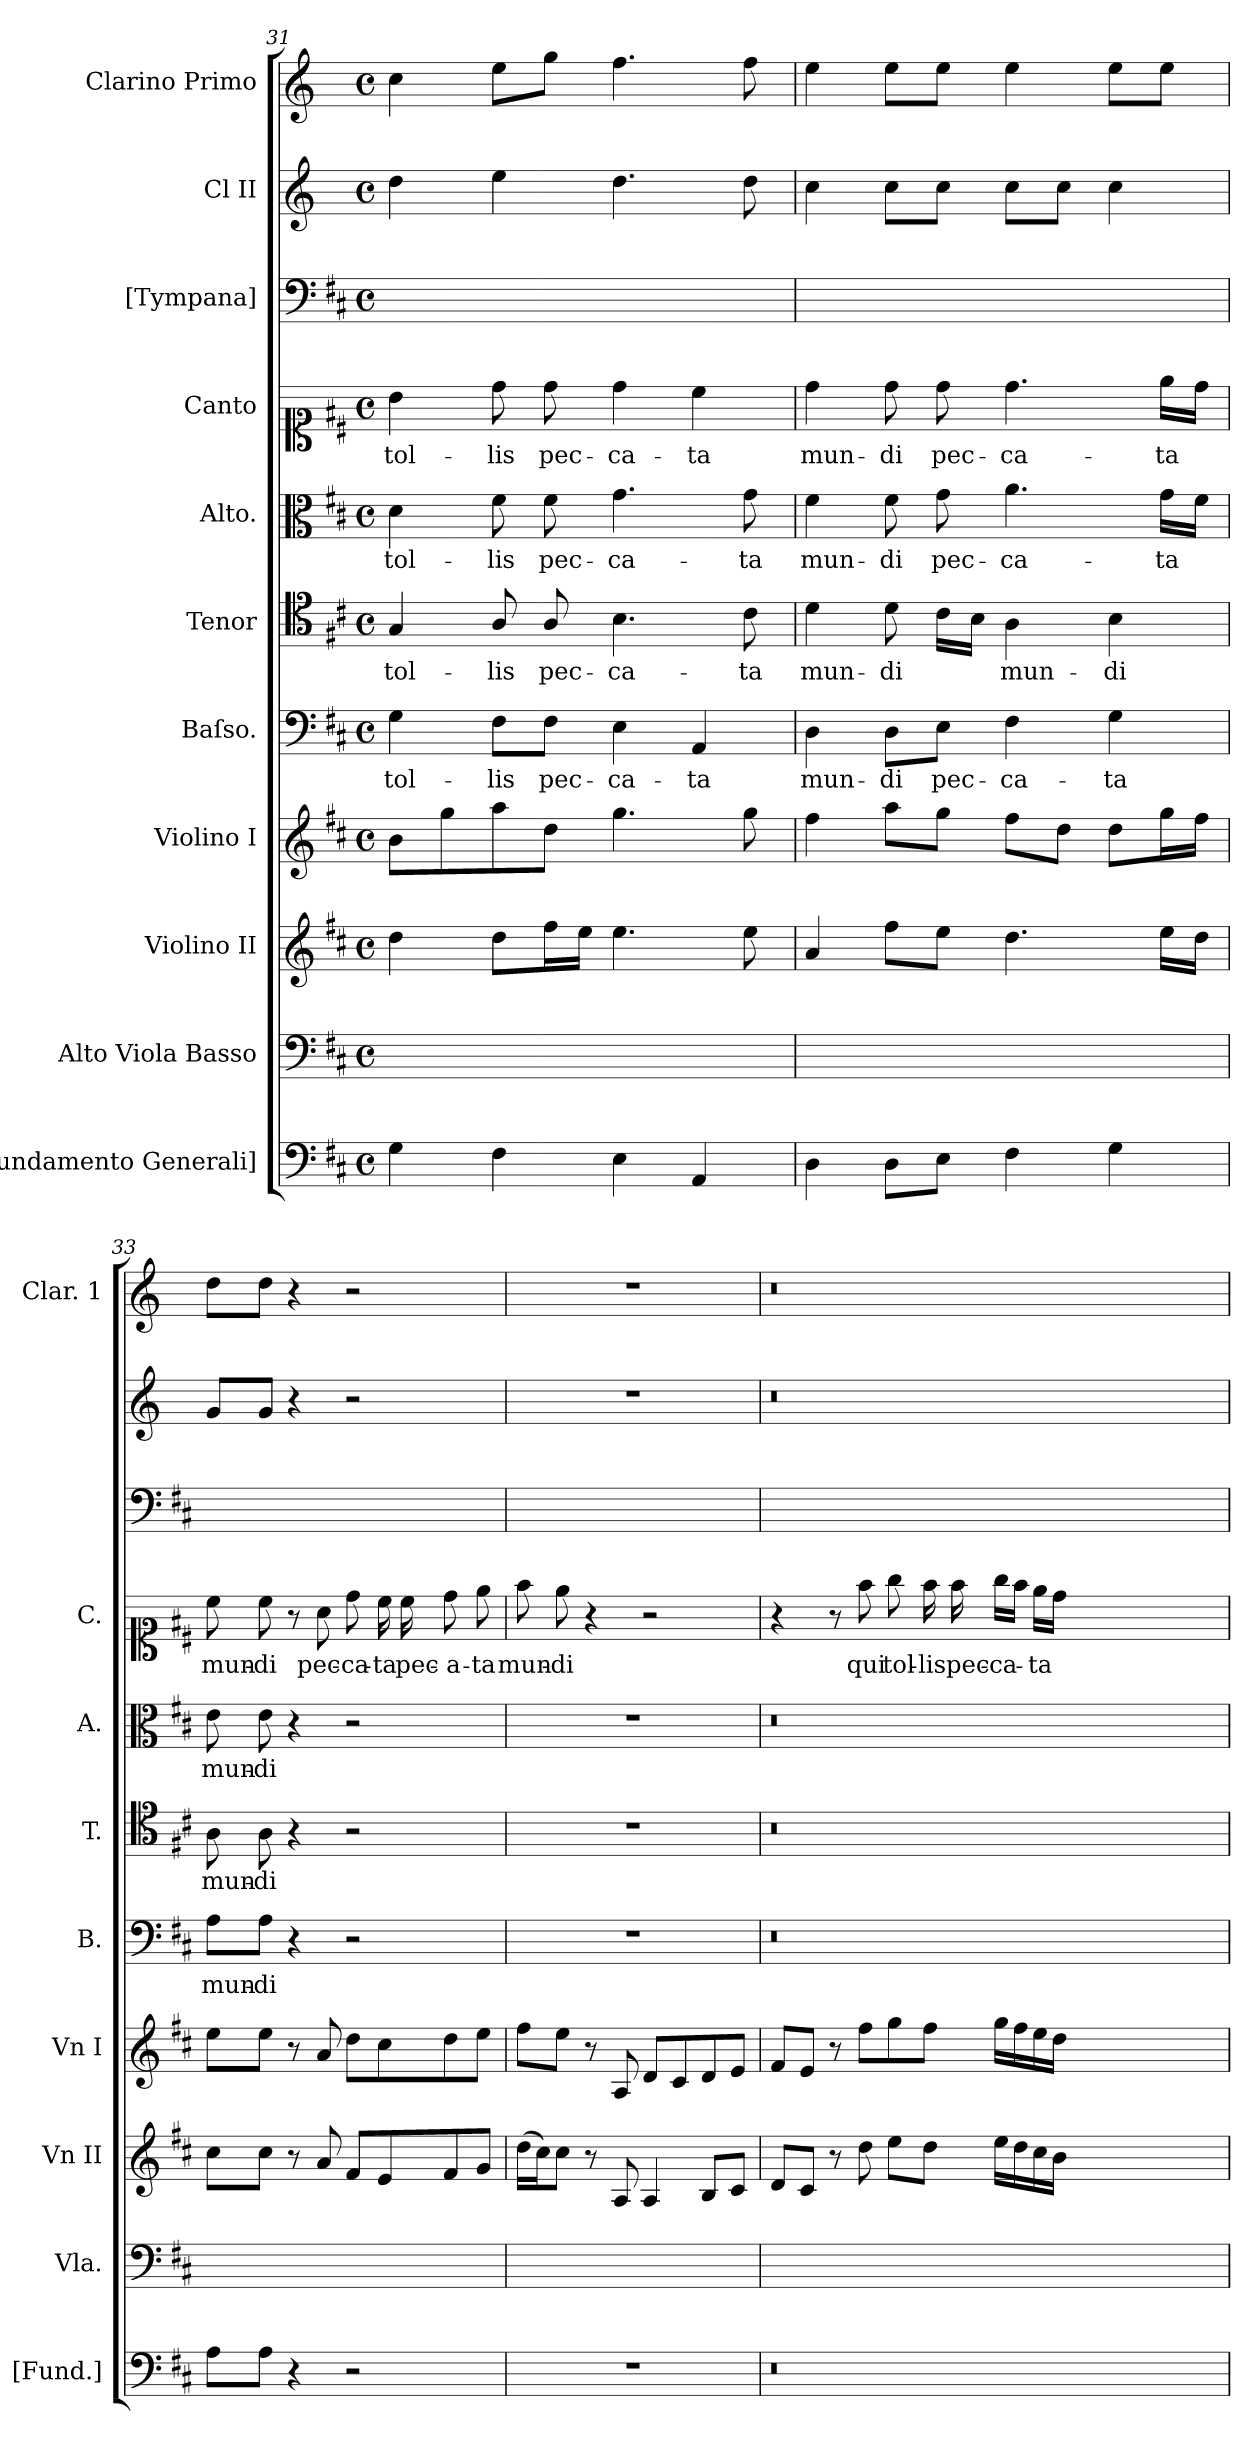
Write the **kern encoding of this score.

**kern	**kern	**kern	**kern	**dynam	**kern	**text	**kern	**text	**kern	**text	**kern	**text	**kern	**kern	**kern
*part11	*part10	*part9	*part8	*part8	*part7	*part7	*part6	*part6	*part5	*part5	*part4	*part4	*part3	*part2	*part1
*staff11	*staff10	*staff9	*staff8	*staff8	*staff7	*staff7	*staff6	*staff6	*staff5	*staff5	*staff4	*staff4	*staff3	*staff2	*staff1
*I"[Fundamento Generali]	*I"Alto Viola Basso	*I"Violino II	*I"Violino I	*	*I"Baſso.	*	*I"Tenor	*	*I"Alto.	*	*I"Canto	*	*I"[Tympana]	*I"Cl II	*I"Clarino Primo
*I'[Fund.]	*I'Vla.	*I'Vn II	*I'Vn I	*	*I'B.	*	*I'T.	*	*I'A.	*	*I'C.	*	*	*	*I'Clar. 1
*clefF4	*clefF4	*clefG2	*clefG2	*	*clefF4	*	*clefC4	*	*clefC3	*	*clefC1	*	*clefF4	*clefG2	*clefG2
*	*	*	*	*	*	*	*	*	*	*	*	*	*	*ITrd-1c-2	*ITrd-1c-2
*k[f#c#]	*k[f#c#]	*k[f#c#]	*k[f#c#]	*	*k[f#c#]	*	*k[f#c#]	*	*k[f#c#]	*	*k[f#c#]	*	*k[f#c#]	*k[f#c#]	*k[f#c#]
*M4/4	*M4/4	*M4/4	*M4/4	*	*M4/4	*	*M4/4	*	*M4/4	*	*M4/4	*	*M4/4	*M4/4	*M4/4
*met(c)	*met(c)	*met(c)	*met(c)	*	*met(c)	*	*met(c)	*	*met(c)	*	*met(c)	*	*met(c)	*met(c)	*met(c)
=31	=31	=31	=31	=31	=31	=31	=31	=31	=31	=31	=31	=31	=31	=31	=31
4G\	1ryy	4dd\	8b\L	.	4G\	tol-	4G/	tol-	4d\	tol-	4b\	tol-	1ryy	4ee\	4dd\
.	.	.	8gg\	.	.	.	.	.	.	.	.	.	.	.	.
4F#\	.	8dd\L	8aa\	.	8F#\L	-lis	8A/	-lis	8f#\	-lis	8dd\	-lis	.	4ff#\	8ff#\L
.	.	16ff#\L	8dd\J	.	8F#\J	pec-	8A/	pec-	8f#\	pec-	8dd\	pec-	.	.	8aa\J
.	.	16ee\JJ	.	.	.	.	.	.	.	.	.	.	.	.	.
4E\	.	4.ee\	4.gg\	.	4E\	-ca-	4.B\	-ca-	4.g\	-ca-	4dd\	-ca-	.	4.ee\	4.gg\
4AA/	.	.	.	.	4AA/	-ta	.	.	.	.	4cc#\	-ta	.	.	.
.	.	8ee\	8gg\	.	.	.	8c#\	-ta	8g\	-ta	.	.	.	8ee\	8gg\
=32	=32	=32	=32	=32	=32	=32	=32	=32	=32	=32	=32	=32	=32	=32	=32
4D\	1ryy	4a/	4ff#\	.	4D\	mun-	4d\	mun-	4f#\	mun-	4dd\	mun-	1ryy	4dd\	4ff#\
8D\L	.	8ff#\L	8aa\L	.	8D\L	-di	8d\	-di	8f#\	-di	8dd\	-di	.	8dd\L	8ff#\L
8E\J	.	8ee\J	8gg\J	.	8E\J	pec-	16c#\LL	.	8g\	pec-	8dd\	pec-	.	8dd\J	8ff#\J
.	.	.	.	.	.	.	16B\JJ	.	.	.	.	.	.	.	.
4F#\	.	4.dd\	8ff#\L	.	4F#\	-ca-	4A\	mun-	4.a\	-ca-	4.dd\	-ca-	.	8dd\L	4ff#\
.	.	.	8dd\J	.	.	.	.	.	.	.	.	.	.	8dd\J	.
4G\	.	.	8dd\L	.	4G\	-ta	4B\	-di	.	.	.	.	.	4dd\	8ff#\L
.	.	16ee\LL	16gg\L	.	.	.	.	.	16g\LL	-ta	16ee\LL	-ta	.	.	8ff#\J
.	.	16dd\JJ	16ff#\JJ	.	.	.	.	.	16f#\JJ	.	16dd\JJ	.	.	.	.
=33	=33	=33	=33	=33	=33	=33	=33	=33	=33	=33	=33	=33	=33	=33	=33
!	!	!	!	!	!	!	!	!LO:LY:i	!	!	!	!	!	!	!
8A\L	1ryy	8cc#\L	8ee\L	.	8A\L	mun-	8A\	mun-	8e\	mun-	8cc#\	mun-	1ryy	8a/L	8ee\L
!	!	!	!	!	!	!	!	!LO:LY:i	!	!	!	!	!	!	!
8A\J	.	8cc#\J	8ee\J	.	8A\J	-di	8A\	-di	8e\	-di	8cc#\	-di	.	8a/J	8ee\J
4r	.	8r	8r	.	4r	.	4r	.	4r	.	8r	.	.	4r	4r
!	!	!	!	!LO:DY:b	!	!	!	!	!	!	!	!	!	!	!
.	.	8a/	8a/	piano.	.	.	.	.	.	.	8a\	pec-	.	.	.
2r	.	8f#/L	8dd\L	.	2r	.	2r	.	2r	.	8dd\	-ca-	.	2r	2r
.	.	8e/	8cc#\	.	.	.	.	.	.	.	16cc#\	-ta	.	.	.
.	.	.	.	.	.	.	.	.	.	.	16cc#\	pec-	.	.	.
.	.	8f#/	8dd\	.	.	.	.	.	.	.	8dd\	-a-	.	.	.
.	.	8g/J	8ee\J	.	.	.	.	.	.	.	8ee\	-ta	.	.	.
=34	=34	=34	=34	=34	=34	=34	=34	=34	=34	=34	=34	=34	=34	=34	=34
1r	1ryy	(16dd\LL	8ff#\L	.	1r	.	1r	.	1r	.	8ff#\	mun-	1ryy	1r	1r
.	.	16cc#\J)	.	.	.	.	.	.	.	.	.	.	.	.	.
.	.	8cc#\J	8ee\J	.	.	.	.	.	.	.	8ee\	-di	.	.	.
.	.	8r	8r	.	.	.	.	.	.	.	4r	.	.	.	.
.	.	8A/	8A/	.	.	.	.	.	.	.	.	.	.	.	.
.	.	4A/	8d/L	.	.	.	.	.	.	.	2r	.	.	.	.
.	.	.	8c#/	.	.	.	.	.	.	.	.	.	.	.	.
.	.	8B/L	8d/	.	.	.	.	.	.	.	.	.	.	.	.
.	.	8c#/J	8e/J	.	.	.	.	.	.	.	.	.	.	.	.
=35	=35	=35	=35	=35	=35	=35	=35	=35	=35	=35	=35	=35	=35	=35	=35
0.r	1ryy	8d/L	8f#/L	.	0.r	.	0.r	.	0.r	.	4r	.	1ryy	0.r	0.r
.	.	8c#/J	8e/J	.	.	.	.	.	.	.	.	.	.	.	.
.	.	8r	8r	.	.	.	.	.	.	.	8r	.	.	.	.
.	.	8dd\	8ff#\L	.	.	.	.	.	.	.	8ff#\	qui	.	.	.
.	.	8ee\L	8gg\	.	.	.	.	.	.	.	8gg\	tol-	.	.	.
.	.	8dd\J	8ff#\J	.	.	.	.	.	.	.	16ff#\	-lis	.	.	.
.	.	.	.	.	.	.	.	.	.	.	16ff#\	pec-	.	.	.
.	.	16ee\LL	16gg\LL	.	.	.	.	.	.	.	16gg\LL	-ca-	.	.	.
.	.	16dd\	16ff#\	.	.	.	.	.	.	.	16ff#\JJ	.	.	.	.
.	.	16cc#\	16ee\	.	.	.	.	.	.	.	16ee\LL	-ta	.	.	.
.	.	16b\JJ	16dd\JJ	.	.	.	.	.	.	.	16dd\JJ	.	.	.	.
.	0ryy	0ryy	0ryy	.	.	.	.	.	.	.	0ryy	.	0ryy	.	.
=	=	=	=	=	=	=	=	=	=	=	=	=	=	=	=
*-	*-	*-	*-	*-	*-	*-	*-	*-	*-	*-	*-	*-	*-	*-	*-
